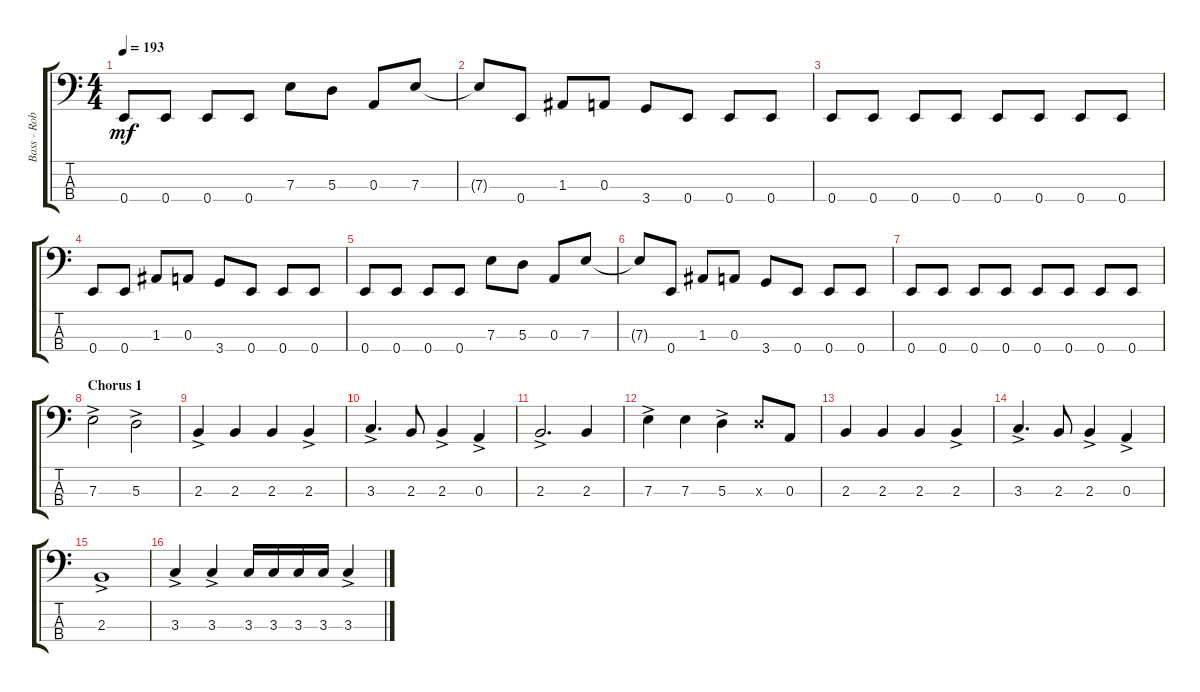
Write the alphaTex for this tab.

\track ("Bass - Rob" "Bass - Rob") {instrument electricbassfinger}
\staff {score tabs}
\tuning (G2 D2 A1 E1) {hide}
\ts (4 4)
\tempo 193
\clef f4
\ks c
0.4.8{dy mf} 0.4.8 0.4.8 0.4.8 7.3.8 5.3.8 0.3.8 7.3.8 |
7.3{t}.8 0.4.8 1.3.8 0.3.8 3.4.8 0.4.8 0.4.8 0.4.8 |
0.4.8 0.4.8 0.4.8 0.4.8 0.4.8 0.4.8 0.4.8 0.4.8 |
0.4.8 0.4.8 1.3.8 0.3.8 3.4.8 0.4.8 0.4.8 0.4.8 |
0.4.8 0.4.8 0.4.8 0.4.8 7.3.8 5.3.8 0.3.8 7.3.8 |
7.3{t}.8 0.4.8 1.3.8 0.3.8 3.4.8 0.4.8 0.4.8 0.4.8 |
0.4.8 0.4.8 0.4.8 0.4.8 0.4.8 0.4.8 0.4.8 0.4.8 |
\section ("" "Chorus 1")
7.3{ac}.2 5.3{ac}.2 |
2.3{ac}.4 2.3.4 2.3.4 2.3{ac}.4 |
3.3{ac}.4{d} 2.3.8 2.3{ac}.4 0.3{ac}.4 |
2.3{ac}.2{d} 2.3.4 |
7.3{ac}.4 7.3.4 5.3{ac}.4 5.3{x}.8 0.3.8 |
2.3.4 2.3.4 2.3.4 2.3{ac}.4 |
3.3{ac}.4{d} 2.3.8 2.3{ac}.4 0.3{ac}.4 |
2.3{ac}.1 |
3.3{ac}.4 3.3{ac}.4 3.3.16 3.3.16 3.3.16 3.3.16 3.3{ac}.4
